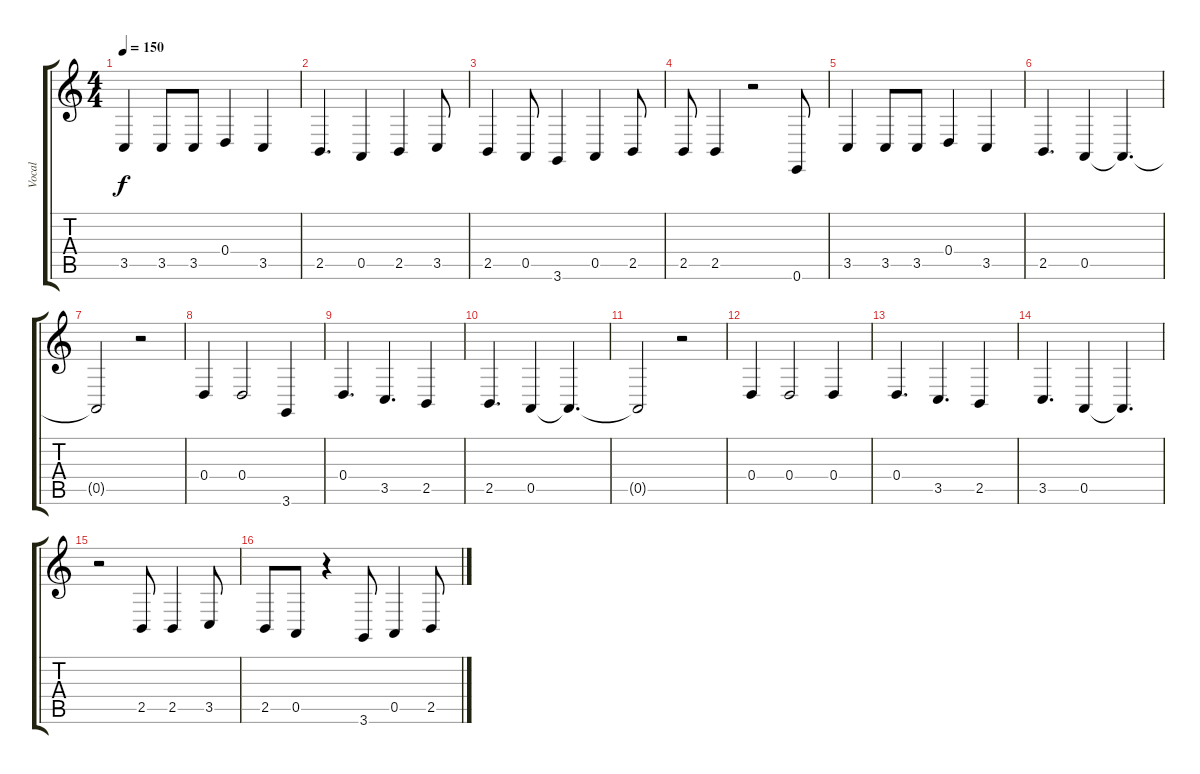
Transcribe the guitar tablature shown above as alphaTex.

\track ("Vocal" "Vocal") {instrument altosax}
\staff {score tabs}
\tuning (E4 B3 G3 D3 A2 E2) {hide}
\ts (4 4)
\tempo 150
\clef g2
\ks c
3.5.4{dy f} 3.5.8 3.5.8 0.4.4 3.5.4 |
2.5.4{d} 0.5.4 2.5.4 3.5.8 |
2.5.4 0.5.8 3.6.4 0.5.4 2.5.8 |
2.5.8 2.5.4 r.2 0.6.8 |
3.5.4 3.5.8 3.5.8 0.4.4 3.5.4 |
2.5.4{d} 0.5.4 0.5{t}.4{d} |
0.5{t}.2 r.2 |
0.4.4 0.4.2 3.6.4 |
0.4.4{d} 3.5.4{d} 2.5.4 |
2.5.4{d} 0.5.4 0.5{t}.4{d} |
0.5{t}.2 r.2 |
0.4.4 0.4.2 0.4.4 |
0.4.4{d} 3.5.4{d} 2.5.4 |
3.5.4{d} 0.5.4 0.5{t}.4{d} |
r.2 2.5.8 2.5.4 3.5.8 |
2.5.8 0.5.8 r.4 3.6.8 0.5.4 2.5.8
